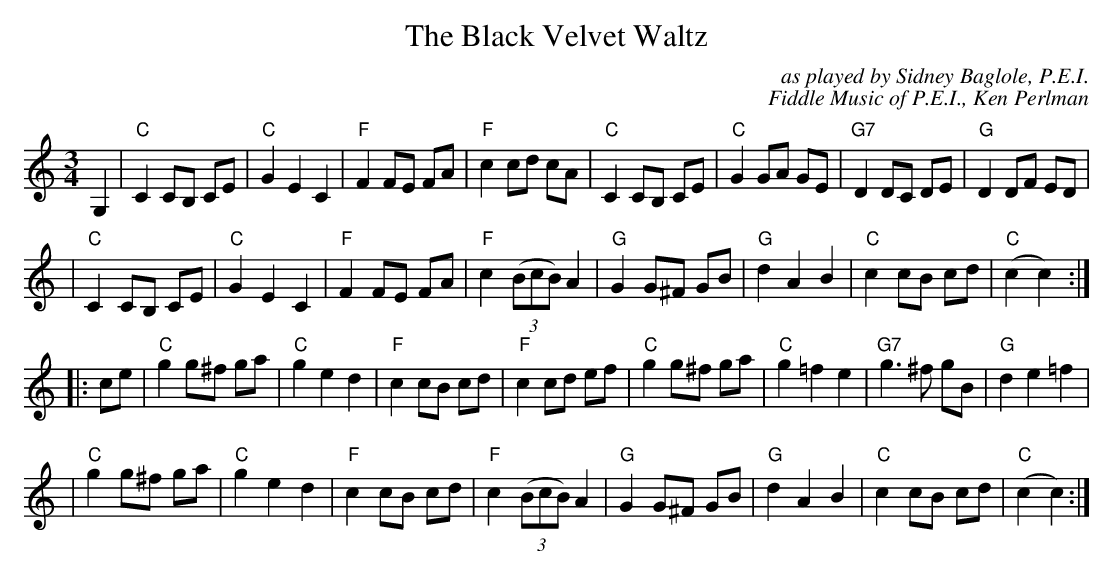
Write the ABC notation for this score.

X:1
T:The Black Velvet Waltz
C:as played by Sidney Baglole, P.E.I.
C:Fiddle Music of P.E.I., Ken Perlman
M:3/4
K:C
L: 1/8
G,2|"C" C2 CB, CE|"C" G2 E2 C2|"F" F2 FE FA| "F" c2 cd cA\
  |"C" C2 CB, CE|"C" G2 GA GE| "G7" D2 DC DE| "G" D2 DF ED|
|"C" C2 CB, CE|"C" G2 E2 C2|"F" F2 FE FA| "F" c2 (3(BcB) A2 \
  |"G"G2 G^F GB| "G" d2 A2 B2| "C" c2 cB cd| "C" (c2 c2) :|
|: ce| "C" g2 g^f ga| "C" g2 e2 d2| "F" c2 cB cd| "F" c2 cd ef \
  |  "C" g2 g^f ga| "C" g2 =f2 e2| "G7" g3 ^f gB| "G" d2 e2 =f2|
| "C" g2 g^f ga| "C" g2 e2 d2| "F" c2 cB cd| "F" c2 (3(BcB) A2 \
  |"G"G2 G^F GB| "G" d2 A2 B2| "C" c2 cB cd| "C" (c2 c2) :|
